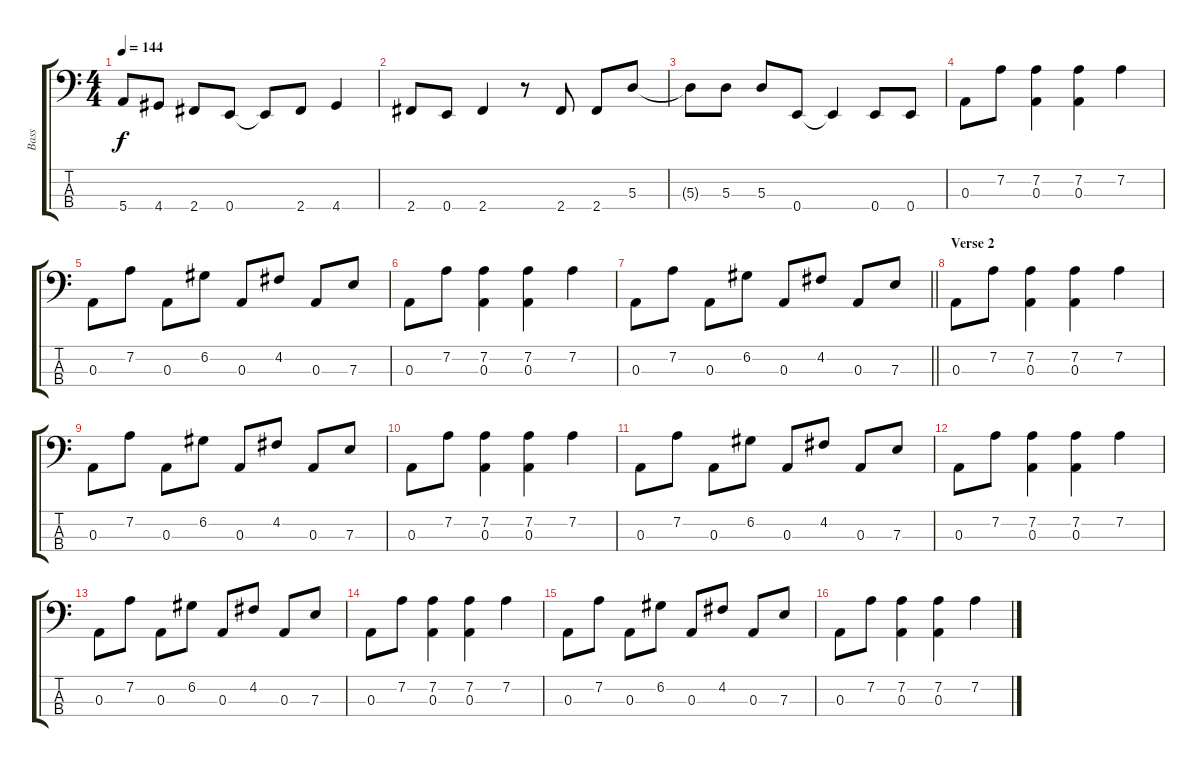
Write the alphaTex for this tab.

\track ("Bass" "Bass") {instrument electricbasspick}
\staff {score tabs}
\tuning (G2 D2 A1 E1) {hide}
\ts (4 4)
\tempo 144
\clef f4
\ks c
5.4{t}.8{dy f} 4.4.8 2.4.8 0.4.8 0.4{t}.8 2.4.8 4.4.4 |
2.4.8 0.4.8 2.4.4 r.8 2.4.8 2.4.8 5.3.8 |
5.3{t}.8 5.3.8 5.3.8 0.4.8 0.4{t}.4 0.4.8 0.4.8 |
0.3.8 7.2.8 (7.2 0.3).4 (7.2 0.3).4 7.2.4 |
0.3.8 7.2.8 0.3.8 6.2.8 0.3.8 4.2.8 0.3.8 7.3.8 |
0.3.8 7.2.8 (7.2 0.3).4 (7.2 0.3).4 7.2.4 |
\barLineRight lightlight
0.3.8 7.2.8 0.3.8 6.2.8 0.3.8 4.2.8 0.3.8 7.3.8 |
\section ("" "Verse 2")
0.3.8 7.2.8 (7.2 0.3).4 (7.2 0.3).4 7.2.4 |
0.3.8 7.2.8 0.3.8 6.2.8 0.3.8 4.2.8 0.3.8 7.3.8 |
0.3.8 7.2.8 (7.2 0.3).4 (7.2 0.3).4 7.2.4 |
0.3.8 7.2.8 0.3.8 6.2.8 0.3.8 4.2.8 0.3.8 7.3.8 |
0.3.8 7.2.8 (7.2 0.3).4 (7.2 0.3).4 7.2.4 |
0.3.8 7.2.8 0.3.8 6.2.8 0.3.8 4.2.8 0.3.8 7.3.8 |
0.3.8 7.2.8 (7.2 0.3).4 (7.2 0.3).4 7.2.4 |
0.3.8 7.2.8 0.3.8 6.2.8 0.3.8 4.2.8 0.3.8 7.3.8 |
0.3.8 7.2.8 (7.2 0.3).4 (7.2 0.3).4 7.2.4
